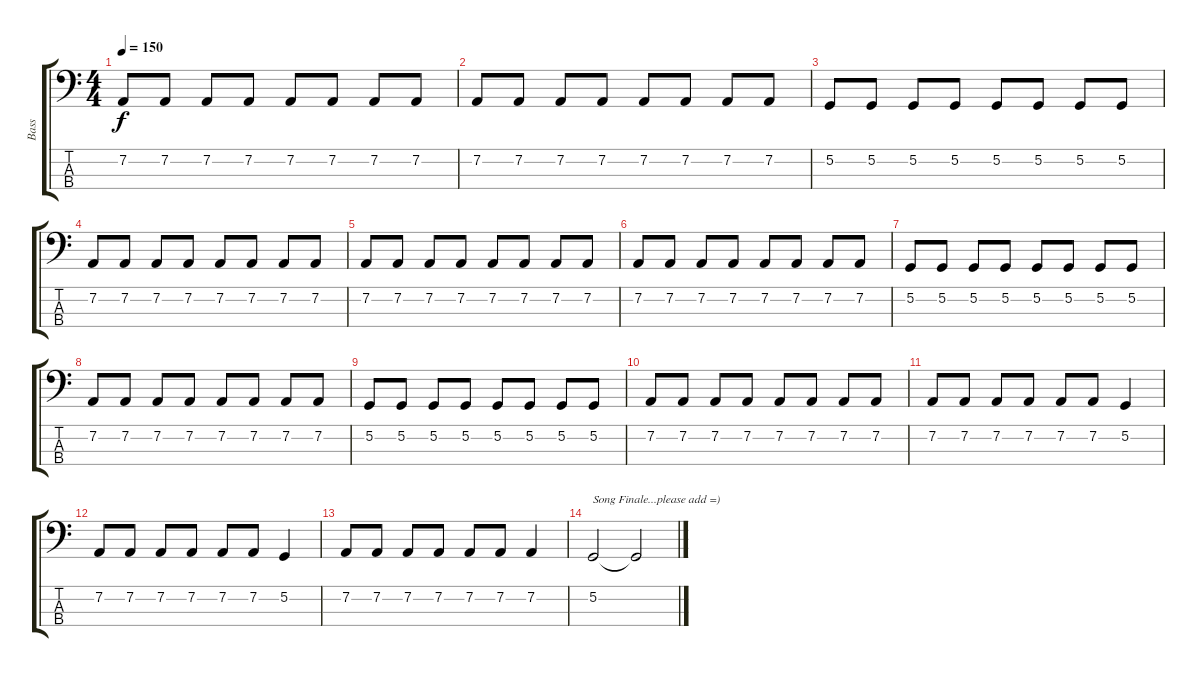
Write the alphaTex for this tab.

\track ("Bass" "Bass") {instrument electricbassfinger}
\staff {score tabs}
\tuning (G1 D1 A0 E0) {hide}
\ts (4 4)
\tempo 150
\clef f4
\ks c
7.2.8{dy f} 7.2.8 7.2.8 7.2.8 7.2.8 7.2.8 7.2.8 7.2.8 |
7.2.8 7.2.8 7.2.8 7.2.8 7.2.8 7.2.8 7.2.8 7.2.8 |
5.2.8 5.2.8 5.2.8 5.2.8 5.2.8 5.2.8 5.2.8 5.2.8 |
7.2.8 7.2.8 7.2.8 7.2.8 7.2.8 7.2.8 7.2.8 7.2.8 |
7.2.8 7.2.8 7.2.8 7.2.8 7.2.8 7.2.8 7.2.8 7.2.8 |
7.2.8 7.2.8 7.2.8 7.2.8 7.2.8 7.2.8 7.2.8 7.2.8 |
5.2.8 5.2.8 5.2.8 5.2.8 5.2.8 5.2.8 5.2.8 5.2.8 |
7.2.8 7.2.8 7.2.8 7.2.8 7.2.8 7.2.8 7.2.8 7.2.8 |
5.2.8 5.2.8 5.2.8 5.2.8 5.2.8 5.2.8 5.2.8 5.2.8 |
7.2.8 7.2.8 7.2.8 7.2.8 7.2.8 7.2.8 7.2.8 7.2.8 |
7.2.8 7.2.8 7.2.8 7.2.8 7.2.8 7.2.8 5.2.4 |
7.2.8 7.2.8 7.2.8 7.2.8 7.2.8 7.2.8 5.2.4 |
7.2.8 7.2.8 7.2.8 7.2.8 7.2.8 7.2.8 7.2.4 |
5.2.2{txt "Song Finale...please add =)"} 5.2{t}.2
